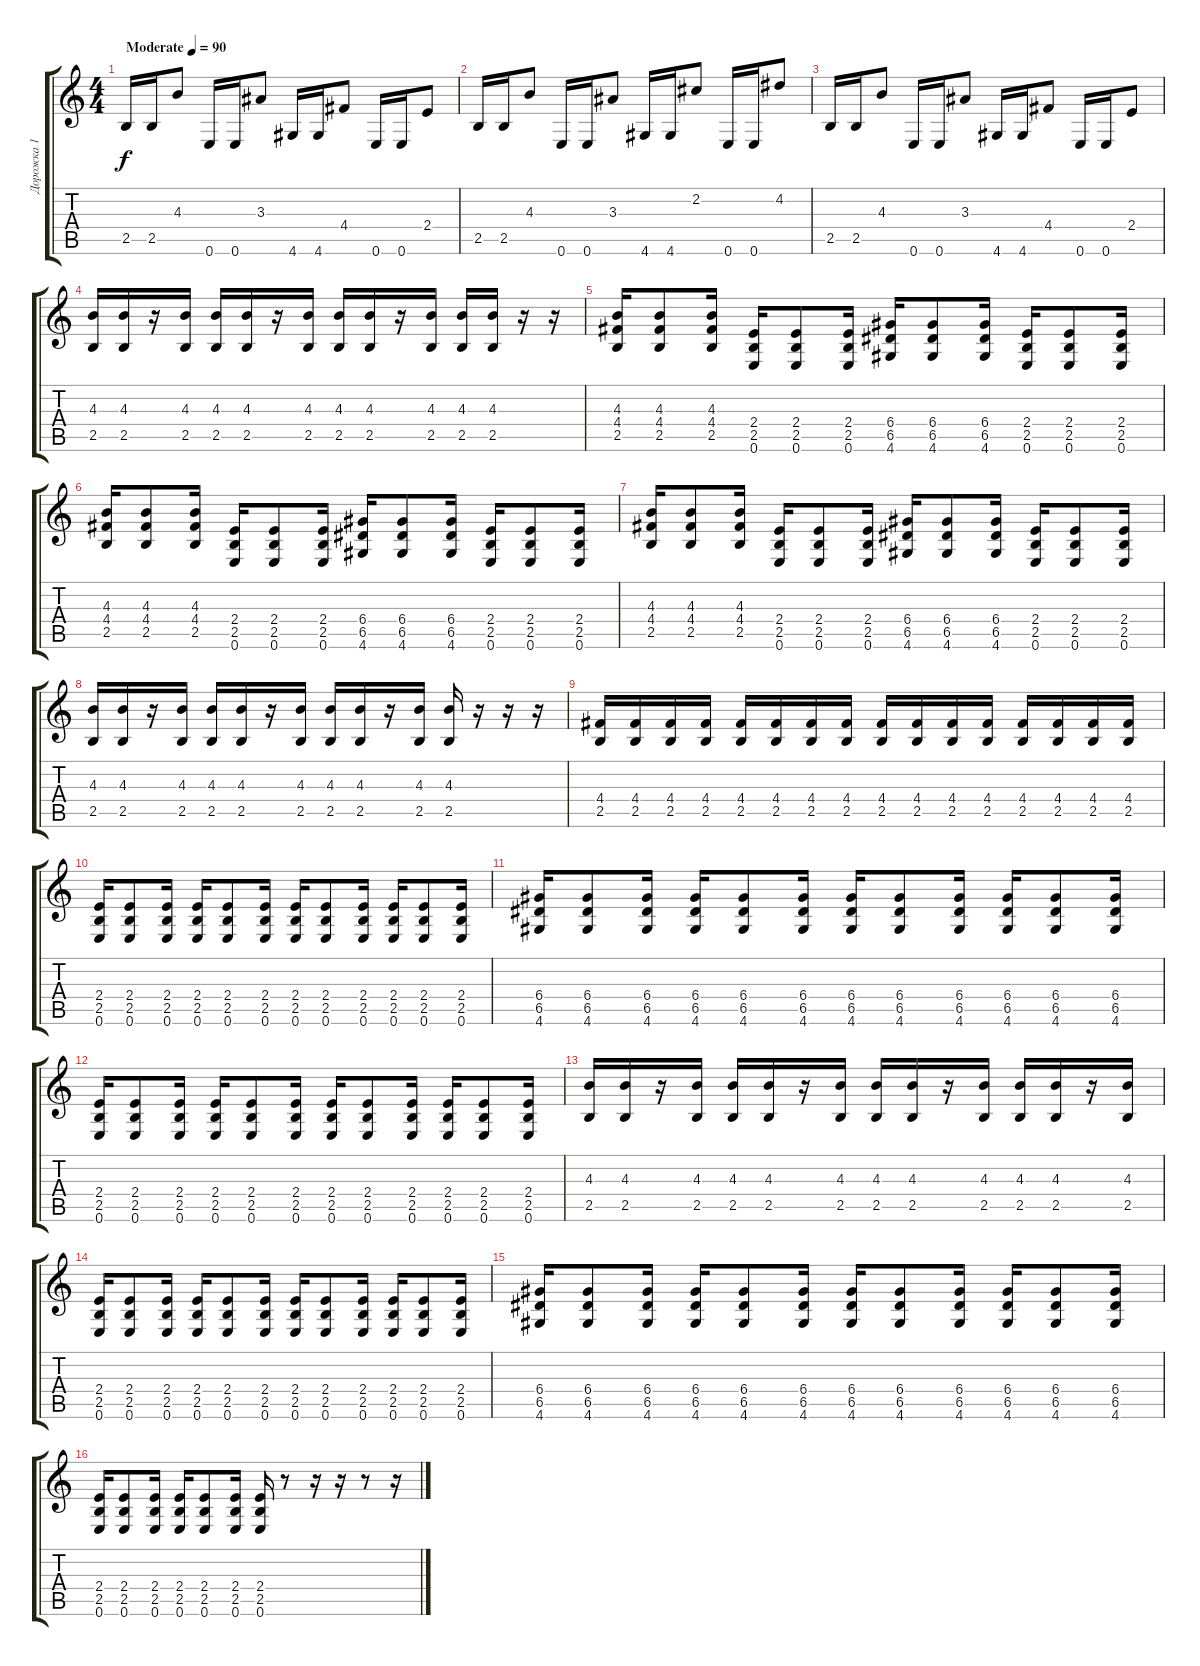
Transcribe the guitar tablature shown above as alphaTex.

\track ("Дорожка 1" "Дорожка 1") {instrument distortionguitar}
\staff {score tabs}
\tuning (E4 B3 G3 D3 A2 E2) {hide}
\ts (4 4)
\tempo (90 "Moderate")
\clef g2
\ks c
2.5.16{dy f instrument distortionguitar} 2.5.16 4.3.8 0.6.16 0.6.16 3.3.8 4.6.16 4.6.16 4.4.8 0.6.16 0.6.16 2.4.8 |
2.5.16 2.5.16 4.3.8 0.6.16 0.6.16 3.3.8 4.6.16 4.6.16 2.2.8 0.6.16 0.6.16 4.2.8 |
2.5.16 2.5.16 4.3.8 0.6.16 0.6.16 3.3.8 4.6.16 4.6.16 4.4.8 0.6.16 0.6.16 2.4.8 |
(4.3 2.5).16 (4.3 2.5).16 r.16 (4.3 2.5).16 (4.3 2.5).16 (4.3 2.5).16 r.16 (4.3 2.5).16 (4.3 2.5).16 (4.3 2.5).16 r.16 (4.3 2.5).16 (4.3 2.5).16 (4.3 2.5).16 r.16 r.16 |
(4.3 4.4 2.5).16 (4.3 4.4 2.5).8 (4.3 4.4 2.5).16 (2.4 2.5 0.6).16 (2.4 2.5 0.6).8 (2.4 2.5 0.6).16 (6.4 6.5 4.6).16 (6.4 6.5 4.6).8 (6.4 6.5 4.6).16 (2.4 2.5 0.6).16 (2.4 2.5 0.6).8 (2.4 2.5 0.6).16 |
(4.3 4.4 2.5).16 (4.3 4.4 2.5).8 (4.3 4.4 2.5).16 (2.4 2.5 0.6).16 (2.4 2.5 0.6).8 (2.4 2.5 0.6).16 (6.4 6.5 4.6).16 (6.4 6.5 4.6).8 (6.4 6.5 4.6).16 (2.4 2.5 0.6).16 (2.4 2.5 0.6).8 (2.4 2.5 0.6).16 |
(4.3 4.4 2.5).16 (4.3 4.4 2.5).8 (4.3 4.4 2.5).16 (2.4 2.5 0.6).16 (2.4 2.5 0.6).8 (2.4 2.5 0.6).16 (6.4 6.5 4.6).16 (6.4 6.5 4.6).8 (6.4 6.5 4.6).16 (2.4 2.5 0.6).16 (2.4 2.5 0.6).8 (2.4 2.5 0.6).16 |
(4.3 2.5).16 (4.3 2.5).16 r.16 (4.3 2.5).16 (4.3 2.5).16 (4.3 2.5).16 r.16 (4.3 2.5).16 (4.3 2.5).16 (4.3 2.5).16 r.16 (4.3 2.5).16 (4.3 2.5).16 r.16 r.16 r.16 |
(4.4 2.5).16 (4.4 2.5).16 (4.4 2.5).16 (4.4 2.5).16 (4.4 2.5).16 (4.4 2.5).16 (4.4 2.5).16 (4.4 2.5).16 (4.4 2.5).16 (4.4 2.5).16 (4.4 2.5).16 (4.4 2.5).16 (4.4 2.5).16 (4.4 2.5).16 (4.4 2.5).16 (4.4 2.5).16 |
(2.4 2.5 0.6).16 (2.4 2.5 0.6).8 (2.4 2.5 0.6).16 (2.4 2.5 0.6).16 (2.4 2.5 0.6).8 (2.4 2.5 0.6).16 (2.4 2.5 0.6).16 (2.4 2.5 0.6).8 (2.4 2.5 0.6).16 (2.4 2.5 0.6).16 (2.4 2.5 0.6).8 (2.4 2.5 0.6).16 |
(6.4 6.5 4.6).16 (6.4 6.5 4.6).8 (6.4 6.5 4.6).16 (6.4 6.5 4.6).16 (6.4 6.5 4.6).8 (6.4 6.5 4.6).16 (6.4 6.5 4.6).16 (6.4 6.5 4.6).8 (6.4 6.5 4.6).16 (6.4 6.5 4.6).16 (6.4 6.5 4.6).8 (6.4 6.5 4.6).16 |
(2.4 2.5 0.6).16 (2.4 2.5 0.6).8 (2.4 2.5 0.6).16 (2.4 2.5 0.6).16 (2.4 2.5 0.6).8 (2.4 2.5 0.6).16 (2.4 2.5 0.6).16 (2.4 2.5 0.6).8 (2.4 2.5 0.6).16 (2.4 2.5 0.6).16 (2.4 2.5 0.6).8 (2.4 2.5 0.6).16 |
(4.3 2.5).16 (4.3 2.5).16 r.16 (4.3 2.5).16 (4.3 2.5).16 (4.3 2.5).16 r.16 (4.3 2.5).16 (4.3 2.5).16 (4.3 2.5).16 r.16 (4.3 2.5).16 (4.3 2.5).16 (4.3 2.5).16 r.16 (4.3 2.5).16 |
(2.4 2.5 0.6).16 (2.4 2.5 0.6).8 (2.4 2.5 0.6).16 (2.4 2.5 0.6).16 (2.4 2.5 0.6).8 (2.4 2.5 0.6).16 (2.4 2.5 0.6).16 (2.4 2.5 0.6).8 (2.4 2.5 0.6).16 (2.4 2.5 0.6).16 (2.4 2.5 0.6).8 (2.4 2.5 0.6).16 |
(6.4 6.5 4.6).16 (6.4 6.5 4.6).8 (6.4 6.5 4.6).16 (6.4 6.5 4.6).16 (6.4 6.5 4.6).8 (6.4 6.5 4.6).16 (6.4 6.5 4.6).16 (6.4 6.5 4.6).8 (6.4 6.5 4.6).16 (6.4 6.5 4.6).16 (6.4 6.5 4.6).8 (6.4 6.5 4.6).16 |
(2.4 2.5 0.6).16 (2.4 2.5 0.6).8 (2.4 2.5 0.6).16 (2.4 2.5 0.6).16 (2.4 2.5 0.6).8 (2.4 2.5 0.6).16 (2.4 2.5 0.6).16 r.8 r.16 r.16 r.8 r.16
